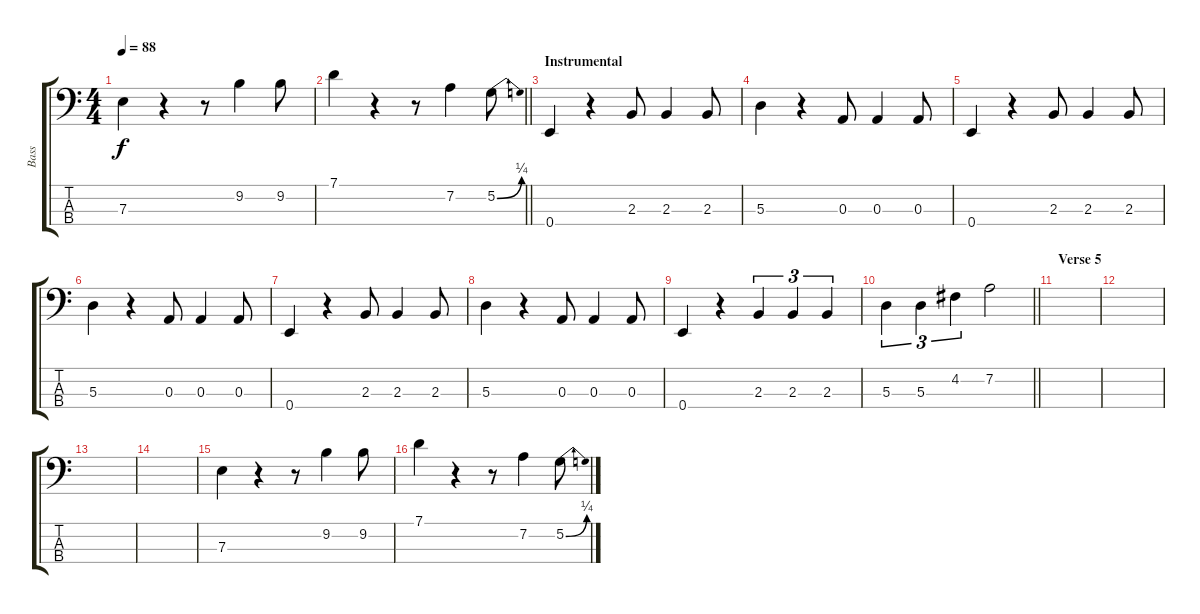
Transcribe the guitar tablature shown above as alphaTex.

\track ("Bass" "Bass") {instrument electricbassfinger}
\staff {score tabs}
\tuning (G2 D2 A1 E1) {hide}
\ts (4 4)
\tempo 88
\clef f4
\ks c
7.3.4{dy f} r.4 r.8 9.2.4 9.2.8 |
\barLineRight lightlight
7.1.4 r.4 r.8 7.2.4 5.2{be (bend 0 0 60 1)}.8 |
\section ("" "Instrumental")
0.4.4 r.4 2.3.8 2.3.4 2.3.8 |
5.3.4 r.4 0.3.8 0.3.4 0.3.8 |
0.4.4 r.4 2.3.8 2.3.4 2.3.8 |
5.3.4 r.4 0.3.8 0.3.4 0.3.8 |
0.4.4 r.4 2.3.8 2.3.4 2.3.8 |
5.3.4 r.4 0.3.8 0.3.4 0.3.8 |
0.4.4 r.4 2.3.4{tu (3 2)} 2.3.4{tu (3 2)} 2.3.4{tu (3 2)} |
\barLineRight lightlight
5.3.4{tu (3 2)} 5.3.4{tu (3 2)} 4.2.4{tu (3 2)} 7.2.2 |
\section ("" "Verse 5")
|
|
|
|
7.3.4 r.4 r.8 9.2.4 9.2.8 |
7.1.4 r.4 r.8 7.2.4 5.2{be (bend 0 0 60 1)}.8
